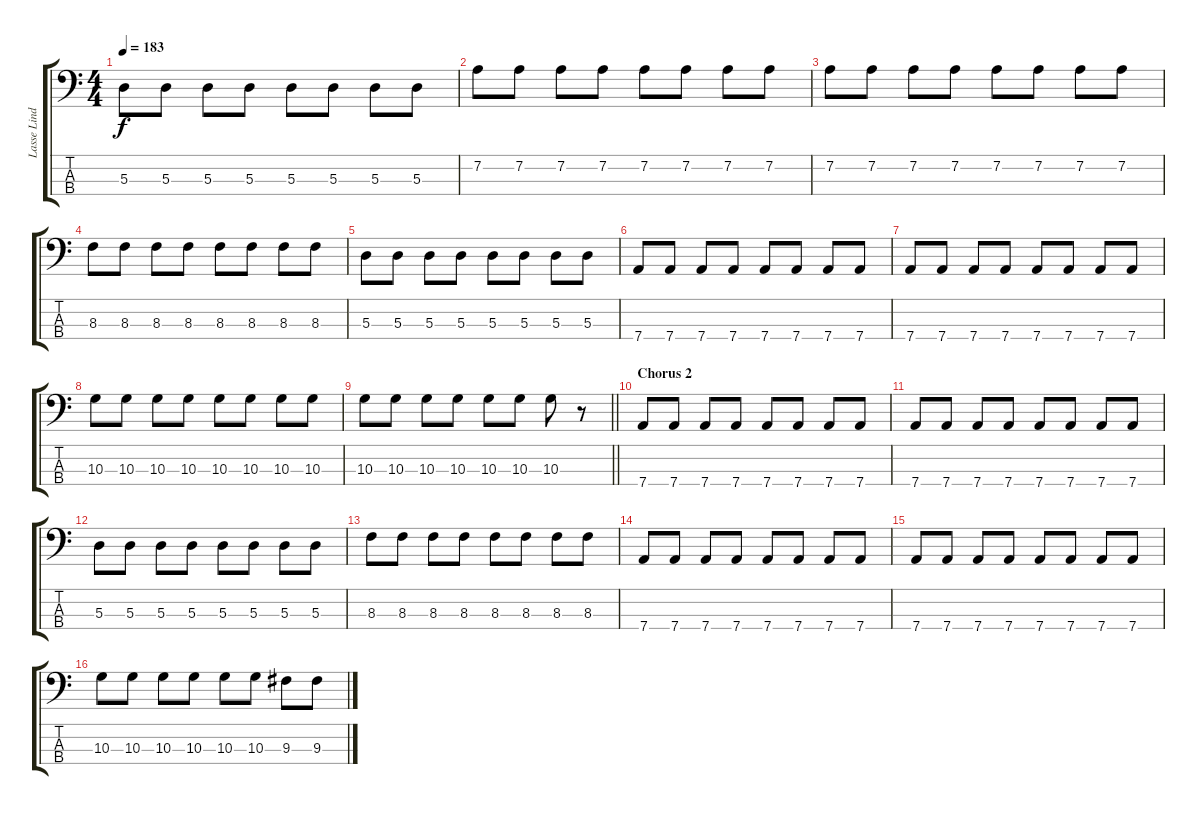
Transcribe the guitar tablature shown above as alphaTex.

\track ("Lasse Lindfors - Bass" "Lasse Lind") {instrument electricbasspick}
\staff {score tabs}
\tuning (G2 D2 A1 D1) {hide}
\ts (4 4)
\tempo 183
\clef f4
\ks c
5.3.8{dy f} 5.3.8 5.3.8 5.3.8 5.3.8 5.3.8 5.3.8 5.3.8 |
7.2.8 7.2.8 7.2.8 7.2.8 7.2.8 7.2.8 7.2.8 7.2.8 |
7.2.8 7.2.8 7.2.8 7.2.8 7.2.8 7.2.8 7.2.8 7.2.8 |
8.3.8 8.3.8 8.3.8 8.3.8 8.3.8 8.3.8 8.3.8 8.3.8 |
5.3.8 5.3.8 5.3.8 5.3.8 5.3.8 5.3.8 5.3.8 5.3.8 |
7.4.8 7.4.8 7.4.8 7.4.8 7.4.8 7.4.8 7.4.8 7.4.8 |
7.4.8 7.4.8 7.4.8 7.4.8 7.4.8 7.4.8 7.4.8 7.4.8 |
10.3.8 10.3.8 10.3.8 10.3.8 10.3.8 10.3.8 10.3.8 10.3.8 |
\barLineRight lightlight
10.3.8 10.3.8 10.3.8 10.3.8 10.3.8 10.3.8 10.3.8 r.8 |
\section ("" "Chorus 2")
7.4.8 7.4.8 7.4.8 7.4.8 7.4.8 7.4.8 7.4.8 7.4.8 |
7.4.8 7.4.8 7.4.8 7.4.8 7.4.8 7.4.8 7.4.8 7.4.8 |
5.3.8 5.3.8 5.3.8 5.3.8 5.3.8 5.3.8 5.3.8 5.3.8 |
8.3.8 8.3.8 8.3.8 8.3.8 8.3.8 8.3.8 8.3.8 8.3.8 |
7.4.8 7.4.8 7.4.8 7.4.8 7.4.8 7.4.8 7.4.8 7.4.8 |
7.4.8 7.4.8 7.4.8 7.4.8 7.4.8 7.4.8 7.4.8 7.4.8 |
10.3.8 10.3.8 10.3.8 10.3.8 10.3.8 10.3.8 9.3.8 9.3.8
